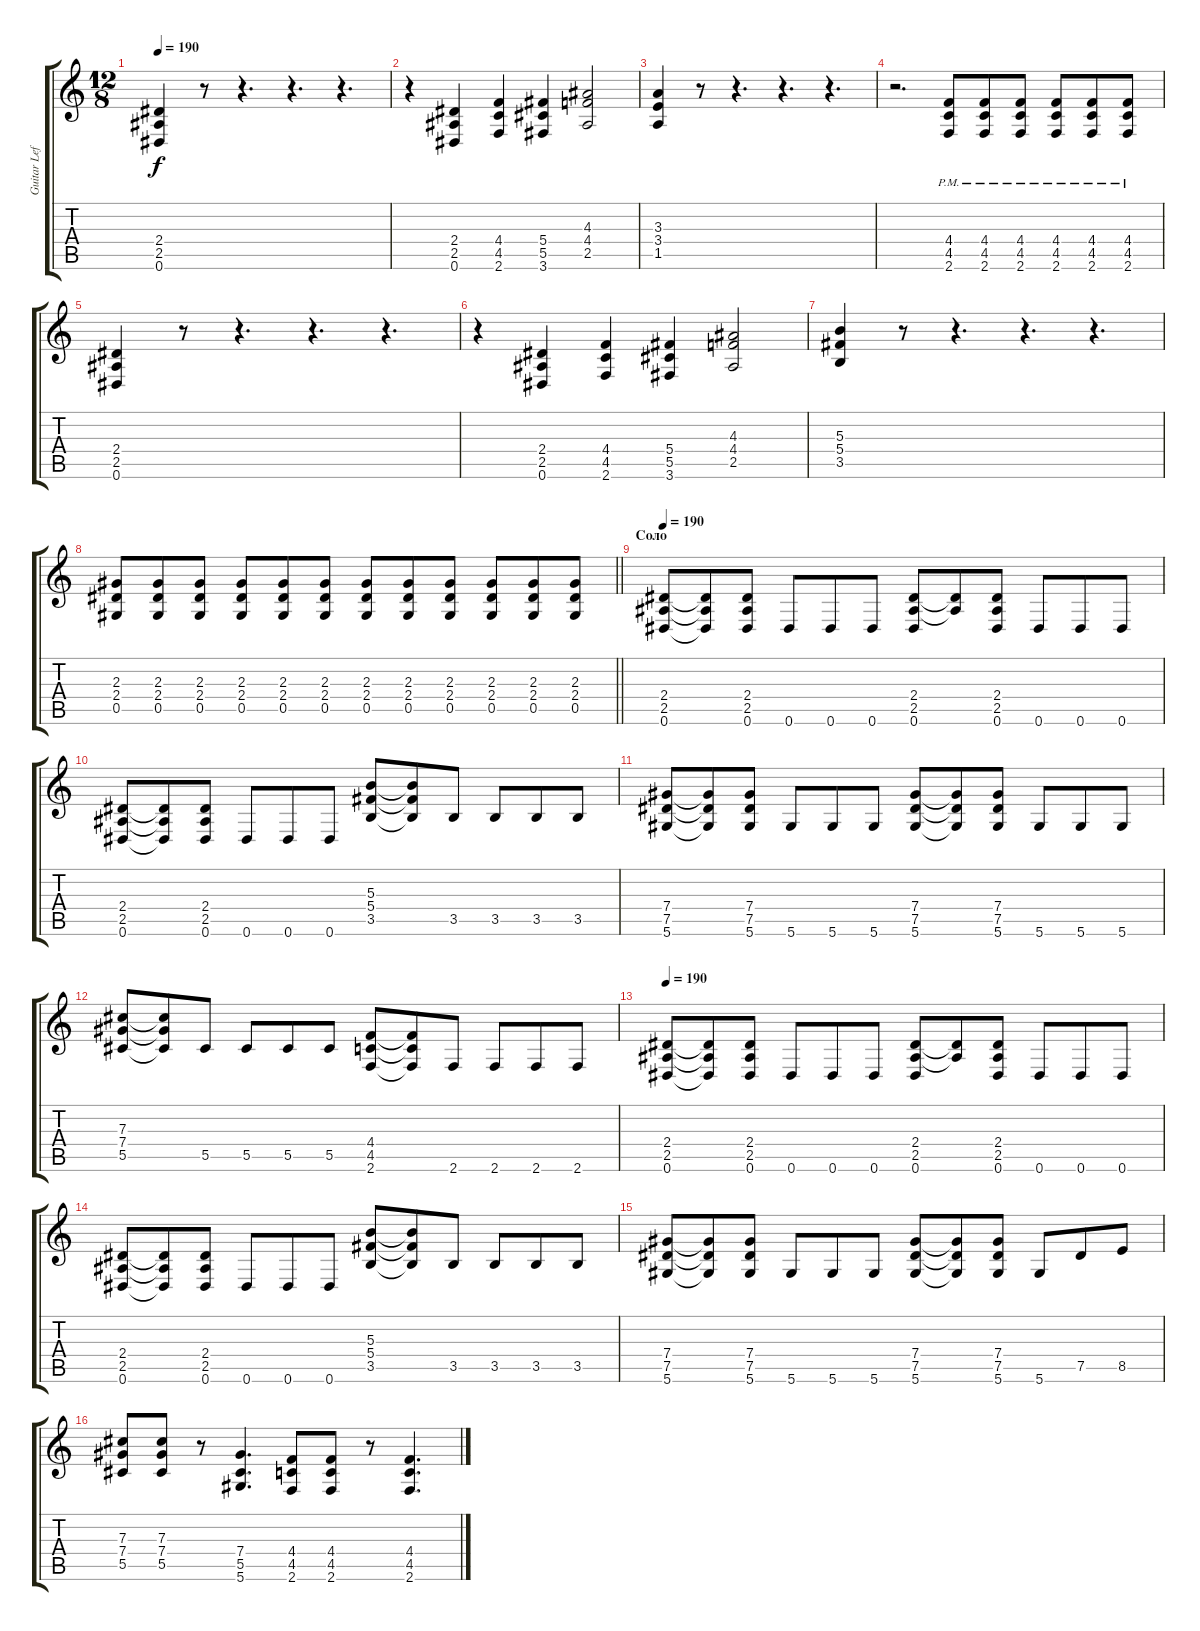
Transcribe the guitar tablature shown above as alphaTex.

\track ("Guitar Left" "Guitar Lef") {instrument distortionguitar}
\staff {score tabs}
\tuning (Eb4 Bb3 Gb3 Db3 Ab2 Eb2) {hide}
\ts (12 8)
\tempo 190
\clef g2
\ks c
(2.4 2.5 0.6).4{dy f} r.8 r.4{d} r.4{d} r.4{d} |
r.4 (2.4 2.5 0.6).4 (4.4 4.5 2.6).4 (5.4 5.5 3.6).4 (4.3 4.4 2.5).2 |
(3.3 3.4 1.5).4 r.8 r.4{d} r.4{d} r.4{d} |
r.2{d} (4.4{pm} 4.5{pm} 2.6{pm}).8 (4.4{pm} 4.5{pm} 2.6{pm}).8 (4.4{pm} 4.5{pm} 2.6{pm}).8 (4.4{pm} 4.5{pm} 2.6{pm}).8 (4.4{pm} 4.5{pm} 2.6{pm}).8 (4.4{pm} 4.5{pm} 2.6{pm}).8 |
(2.4 2.5 0.6).4 r.8 r.4{d} r.4{d} r.4{d} |
r.4 (2.4 2.5 0.6).4 (4.4 4.5 2.6).4 (5.4 5.5 3.6).4 (4.3 4.4 2.5).2 |
(5.3 5.4 3.5).4 r.8 r.4{d} r.4{d} r.4{d} |
\barLineRight lightlight
(2.3 2.4 0.5).8 (2.3 2.4 0.5).8 (2.3 2.4 0.5).8 (2.3 2.4 0.5).8 (2.3 2.4 0.5).8 (2.3 2.4 0.5).8 (2.3 2.4 0.5).8 (2.3 2.4 0.5).8 (2.3 2.4 0.5).8 (2.3 2.4 0.5).8 (2.3 2.4 0.5).8 (2.3 2.4 0.5).8 |
\section ("" "Соло")
\tempo 190
(2.4 2.5 0.6).8 (2.4{t} 2.5{t} 0.6{t}).8 (2.4 2.5 0.6).8 0.6.8 0.6.8 0.6.8 (2.4 2.5 0.6).8 (2.4{t} 2.5{t}).8 (2.4 2.5 0.6).8 0.6.8 0.6.8 0.6.8 |
(2.4 2.5 0.6).8 (2.4{t} 2.5{t} 0.6{t}).8 (2.4 2.5 0.6).8 0.6.8 0.6.8 0.6.8 (5.3 5.4 3.5).8 (5.3{t} 5.4{t} 3.5{t}).8 3.5.8 3.5.8 3.5.8 3.5.8 |
(7.4 7.5 5.6).8 (7.4{t} 7.5{t} 5.6{t}).8 (7.4 7.5 5.6).8 5.6.8 5.6.8 5.6.8 (7.4 7.5 5.6).8 (7.4{t} 7.5{t} 5.6{t}).8 (7.4 7.5 5.6).8 5.6.8 5.6.8 5.6.8 |
(7.3 7.4 5.5).8 (7.3{t} 7.4{t} 5.5{t}).8 5.5.8 5.5.8 5.5.8 5.5.8 (4.4 4.5 2.6).8 (4.4{t} 4.5{t} 2.6{t}).8 2.6.8 2.6.8 2.6.8 2.6.8 |
\tempo 190
(2.4 2.5 0.6).8 (2.4{t} 2.5{t} 0.6{t}).8 (2.4 2.5 0.6).8 0.6.8 0.6.8 0.6.8 (2.4 2.5 0.6).8 (2.4{t} 2.5{t}).8 (2.4 2.5 0.6).8 0.6.8 0.6.8 0.6.8 |
(2.4 2.5 0.6).8 (2.4{t} 2.5{t} 0.6{t}).8 (2.4 2.5 0.6).8 0.6.8 0.6.8 0.6.8 (5.3 5.4 3.5).8 (5.3{t} 5.4{t} 3.5{t}).8 3.5.8 3.5.8 3.5.8 3.5.8 |
(7.4 7.5 5.6).8 (7.4{t} 7.5{t} 5.6{t}).8 (7.4 7.5 5.6).8 5.6.8 5.6.8 5.6.8 (7.4 7.5 5.6).8 (7.4{t} 7.5{t} 5.6{t}).8 (7.4 7.5 5.6).8 5.6.8 7.5.8 8.5.8 |
(7.3 7.4 5.5).8 (7.3 7.4 5.5).8 r.8 (7.4 5.5 5.6).4{d} (4.4 4.5 2.6).8 (4.4 4.5 2.6).8 r.8 (4.4 4.5 2.6).4{d}
